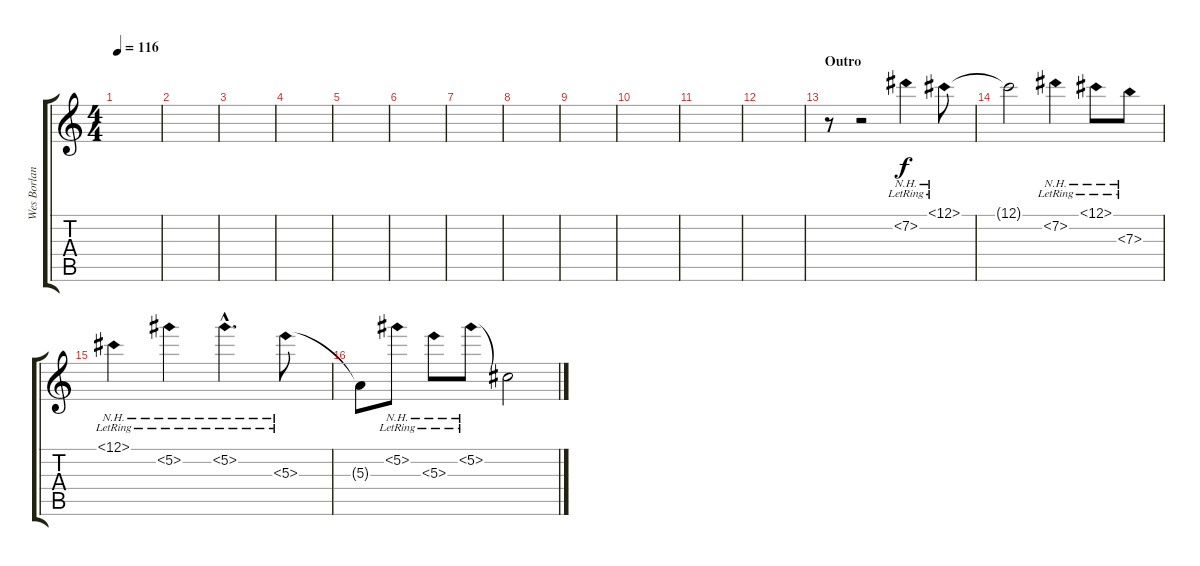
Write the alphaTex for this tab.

\track ("Wes Borland - Clean Guitar" "Wes Borlan") {instrument electricguitarclean}
\staff {score tabs}
\tuning (Db4 Ab3 E3 B2 Gb2 Db2) {hide}
\ts (4 4)
\tempo 116
\clef g2
\ks c
|
|
|
|
|
|
|
|
|
|
|
|
\section ("" "Outro")
r.8 r.2 7.2{nh lr}.4 12.1{nh lr}.8 |
12.1{t}.2 7.2{nh lr}.4 12.1{nh lr}.8 7.3{nh lr}.8 |
12.1{nh lr}.4 5.2{nh lr}.4 5.2{nh hac lr}.4{d} 5.3{nh lr}.8 |
5.3{t}.8 5.2{nh lr}.8 5.3{nh lr}.8 5.2{nh lr}.8 5.2{t}.2
